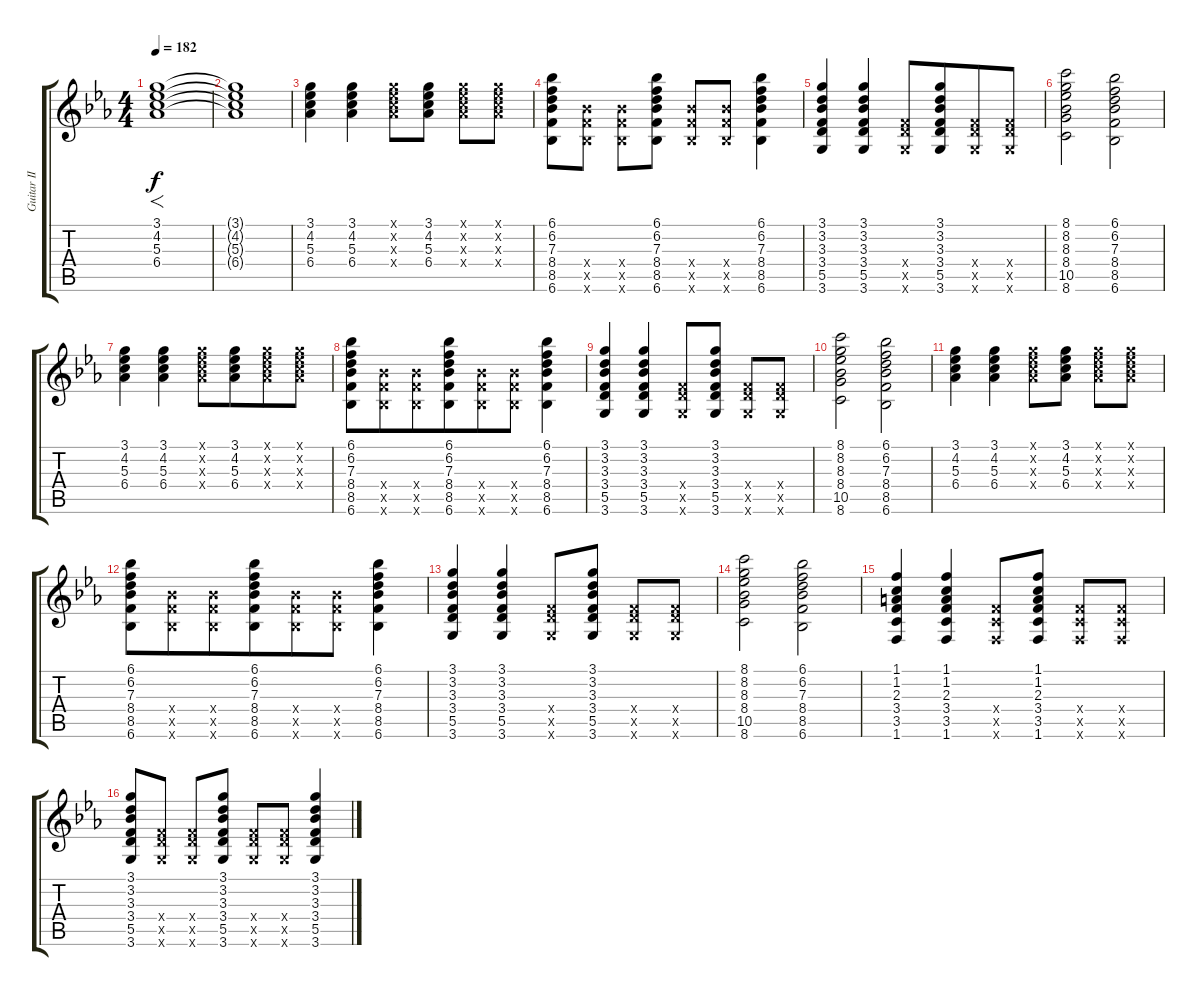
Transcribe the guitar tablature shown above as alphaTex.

\track ("Guitar II" "Guitar II") {instrument electricguitarclean}
\staff {score tabs}
\tuning (E4 B3 G3 D3 A2 E2) {hide}
\ts (4 4)
\tempo 182
\clef g2
\ks eb
(3.1 4.2 5.3 6.4).1{f dy f volume 16 instrument electricguitarclean} |
(3.1{t} 4.2{t} 5.3{t} 6.4{t}).1 |
(3.1 4.2 5.3 6.4).4{volume 11} (3.1 4.2 5.3 6.4).4{beam merge} (3.1{x} 4.2{x} 5.3{x} 6.4{x}).8 (3.1 4.2 5.3 6.4).8 (3.1{x} 4.2{x} 5.3{x} 6.4{x}).8{beam merge} (3.1{x} 4.2{x} 5.3{x} 6.4{x}).8 |
(6.1 6.2 7.3 8.4 8.5 6.6).8{beam merge} (8.4{x} 8.5{x} 6.6{x}).8 (8.4{x} 8.5{x} 6.6{x}).8{beam merge} (6.1 6.2 7.3 8.4 8.5 6.6).8 (8.4{x} 8.5{x} 6.6{x}).8 (8.4{x} 8.5{x} 6.6{x}).8 (6.1 6.2 7.3 8.4 8.5 6.6).4 |
(3.1 3.2 3.3 3.4 5.5 3.6).4 (3.1 3.2 3.3 3.4 5.5 3.6).4{beam merge} (3.4{x} 5.5{x} 3.6{x}).8{beam merge} (3.1 3.2 3.3 3.4 5.5 3.6).8{beam merge} (3.4{x} 5.5{x} 3.6{x}).8 (3.4{x} 5.5{x} 3.6{x}).8 |
(8.1 8.2 8.3 8.4 10.5 8.6).2{beam merge} (6.1 6.2 7.3 8.4 8.5 6.6).2 |
(3.1 4.2 5.3 6.4).4{beam merge} (3.1 4.2 5.3 6.4).4{beam merge} (3.1{x} 4.2{x} 5.3{x} 6.4{x}).8{beam merge} (3.1 4.2 5.3 6.4).8{beam merge} (3.1{x} 4.2{x} 5.3{x} 6.4{x}).8{beam merge} (3.1{x} 4.2{x} 5.3{x} 6.4{x}).8 |
(6.1 6.2 7.3 8.4 8.5 6.6).8 (8.4{x} 8.5{x} 6.6{x}).8{beam merge} (8.4{x} 8.5{x} 6.6{x}).8 (6.1 6.2 7.3 8.4 8.5 6.6).8{beam merge} (8.4{x} 8.5{x} 6.6{x}).8{beam merge} (8.4{x} 8.5{x} 6.6{x}).8{beam merge} (6.1 6.2 7.3 8.4 8.5 6.6).4 |
(3.1 3.2 3.3 3.4 5.5 3.6).4{beam merge} (3.1 3.2 3.3 3.4 5.5 3.6).4{beam merge} (3.4{x} 5.5{x} 3.6{x}).8{beam merge} (3.1 3.2 3.3 3.4 5.5 3.6).8 (3.4{x} 5.5{x} 3.6{x}).8{beam merge} (3.4{x} 5.5{x} 3.6{x}).8 |
(8.1 8.2 8.3 8.4 10.5 8.6).2{beam merge} (6.1 6.2 7.3 8.4 8.5 6.6).2 |
(3.1 4.2 5.3 6.4).4{beam merge} (3.1 4.2 5.3 6.4).4 (3.1{x} 4.2{x} 5.3{x} 6.4{x}).8{beam merge} (3.1 4.2 5.3 6.4).8 (3.1{x} 4.2{x} 5.3{x} 6.4{x}).8{beam merge} (3.1{x} 4.2{x} 5.3{x} 6.4{x}).8 |
(6.1 6.2 7.3 8.4 8.5 6.6).8 (8.4{x} 8.5{x} 6.6{x}).8{beam merge} (8.4{x} 8.5{x} 6.6{x}).8{beam merge} (6.1 6.2 7.3 8.4 8.5 6.6).8{beam merge} (8.4{x} 8.5{x} 6.6{x}).8 (8.4{x} 8.5{x} 6.6{x}).8 (6.1 6.2 7.3 8.4 8.5 6.6).4 |
(3.1 3.2 3.3 3.4 5.5 3.6).4 (3.1 3.2 3.3 3.4 5.5 3.6).4 (3.4{x} 5.5{x} 3.6{x}).8 (3.1 3.2 3.3 3.4 5.5 3.6).8 (3.4{x} 5.5{x} 3.6{x}).8 (3.4{x} 5.5{x} 3.6{x}).8 |
(8.1 8.2 8.3 8.4 10.5 8.6).2 (6.1 6.2 7.3 8.4 8.5 6.6).2 |
(1.1 1.2 2.3 3.4 3.5 1.6).4 (1.1 1.2 2.3 3.4 3.5 1.6).4 (3.4{x} 3.5{x} 1.6{x}).8 (1.1 1.2 2.3 3.4 3.5 1.6).8 (3.4{x} 3.5{x} 1.6{x}).8 (3.4{x} 3.5{x} 1.6{x}).8 |
(3.1 3.2 3.3 3.4 5.5 3.6).8 (3.4{x} 5.5{x} 3.6{x}).8 (3.4{x} 5.5{x} 3.6{x}).8 (3.1 3.2 3.3 3.4 5.5 3.6).8 (3.4{x} 5.5{x} 3.6{x}).8 (3.4{x} 5.5{x} 3.6{x}).8 (3.1 3.2 3.3 3.4 5.5 3.6).4
